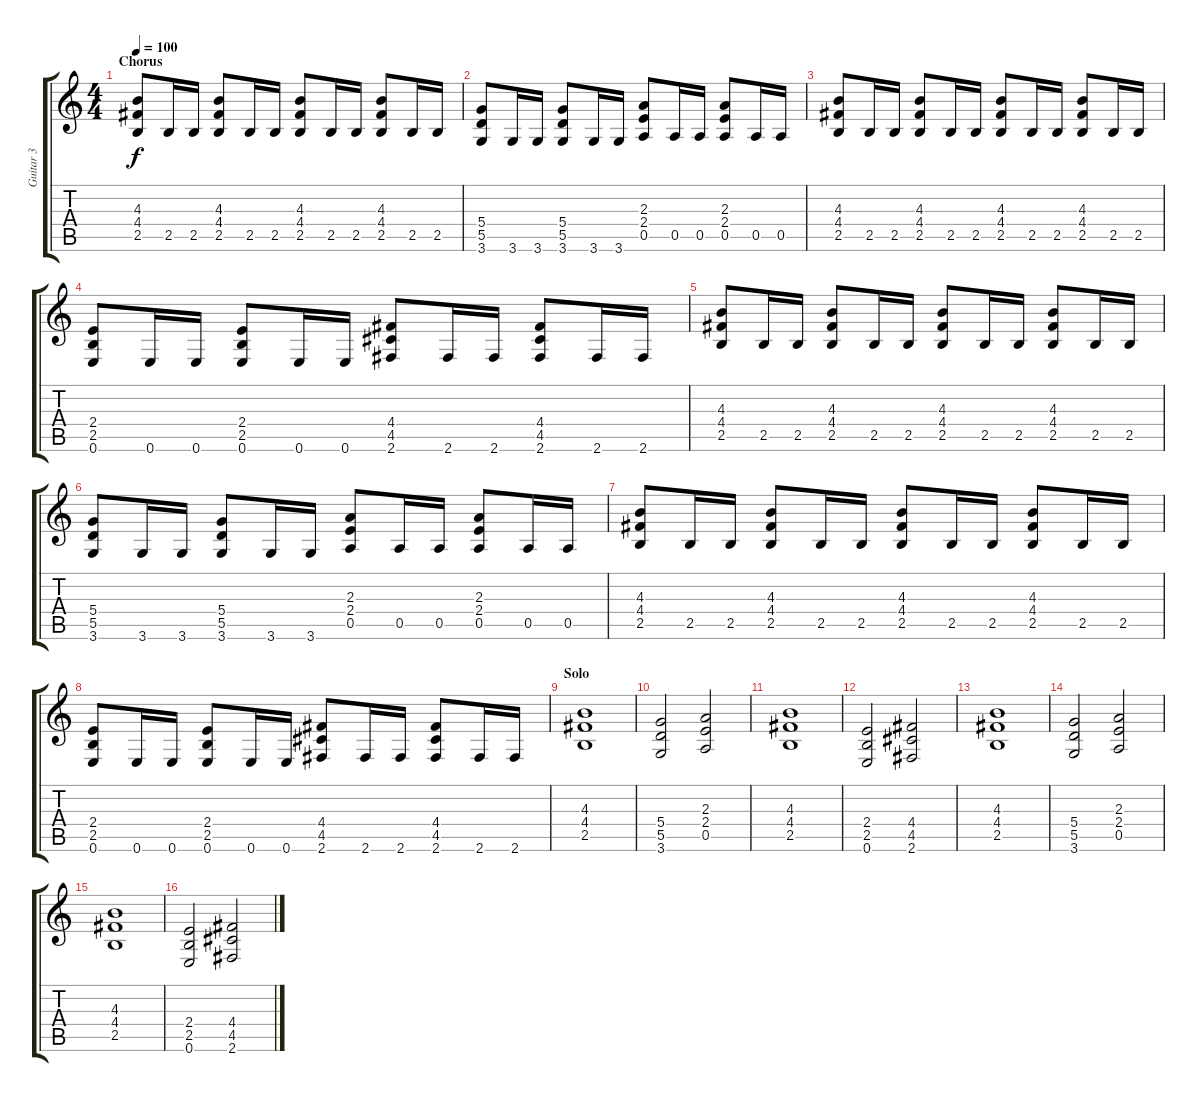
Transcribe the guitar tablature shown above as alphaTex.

\track ("Guitar 3" "Guitar 3") {instrument distortionguitar}
\staff {score tabs}
\tuning (E4 B3 G3 D3 A2 E2) {hide}
\ts (4 4)
\section ("" "Chorus")
\tempo 100
\clef g2
\ks c
(4.3 4.4 2.5).8{dy f} 2.5.16 2.5.16 (4.3 4.4 2.5).8 2.5.16 2.5.16 (4.3 4.4 2.5).8 2.5.16 2.5.16 (4.3 4.4 2.5).8 2.5.16 2.5.16 |
(5.4 5.5 3.6).8 3.6.16 3.6.16 (5.4 5.5 3.6).8 3.6.16 3.6.16 (2.3 2.4 0.5).8 0.5.16 0.5.16 (2.3 2.4 0.5).8 0.5.16 0.5.16 |
(4.3 4.4 2.5).8 2.5.16 2.5.16 (4.3 4.4 2.5).8 2.5.16 2.5.16 (4.3 4.4 2.5).8 2.5.16 2.5.16 (4.3 4.4 2.5).8 2.5.16 2.5.16 |
(2.4 2.5 0.6).8 0.6.16 0.6.16 (2.4 2.5 0.6).8 0.6.16 0.6.16 (4.4 4.5 2.6).8 2.6.16 2.6.16 (4.4 4.5 2.6).8 2.6.16 2.6.16 |
(4.3 4.4 2.5).8 2.5.16 2.5.16 (4.3 4.4 2.5).8 2.5.16 2.5.16 (4.3 4.4 2.5).8 2.5.16 2.5.16 (4.3 4.4 2.5).8 2.5.16 2.5.16 |
(5.4 5.5 3.6).8 3.6.16 3.6.16 (5.4 5.5 3.6).8 3.6.16 3.6.16 (2.3 2.4 0.5).8 0.5.16 0.5.16 (2.3 2.4 0.5).8 0.5.16 0.5.16 |
(4.3 4.4 2.5).8 2.5.16 2.5.16 (4.3 4.4 2.5).8 2.5.16 2.5.16 (4.3 4.4 2.5).8 2.5.16 2.5.16 (4.3 4.4 2.5).8 2.5.16 2.5.16 |
(2.4 2.5 0.6).8 0.6.16 0.6.16 (2.4 2.5 0.6).8 0.6.16 0.6.16 (4.4 4.5 2.6).8 2.6.16 2.6.16 (4.4 4.5 2.6).8 2.6.16 2.6.16 |
\section ("" "Solo")
(4.3 4.4 2.5).1 |
(5.4 5.5 3.6).2 (2.3 2.4 0.5).2 |
(4.3 4.4 2.5).1 |
(2.4 2.5 0.6).2 (4.4 4.5 2.6).2 |
(4.3 4.4 2.5).1 |
(5.4 5.5 3.6).2 (2.3 2.4 0.5).2 |
(4.3 4.4 2.5).1 |
(2.4 2.5 0.6).2 (4.4 4.5 2.6).2
